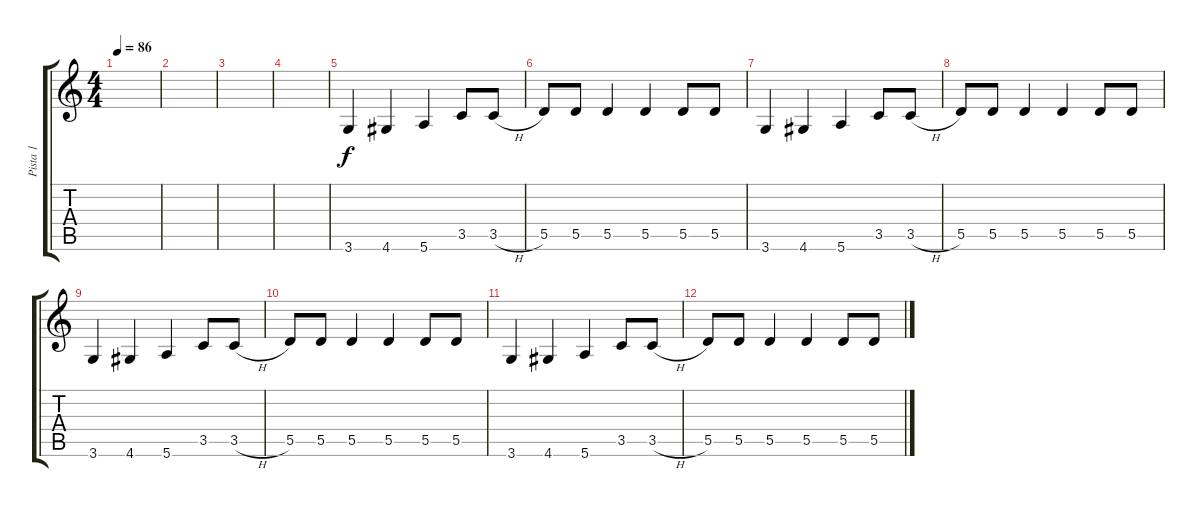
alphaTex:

\track ("Pista 1" "Pista 1") {instrument electricguitarclean}
\staff {score tabs}
\tuning (E4 B3 G3 D3 A2 E2) {hide}
\ts (4 4)
\tempo 86
\clef g2
\ks c
|
|
|
|
3.6.4 4.6.4 5.6.4 3.5.8 3.5{h}.8 |
5.5.8 5.5.8 5.5.4 5.5.4 5.5.8 5.5.8 |
3.6.4 4.6.4 5.6.4 3.5.8 3.5{h}.8 |
5.5.8 5.5.8 5.5.4 5.5.4 5.5.8 5.5.8 |
3.6.4 4.6.4 5.6.4 3.5.8 3.5{h}.8 |
5.5.8 5.5.8 5.5.4 5.5.4 5.5.8 5.5.8 |
3.6.4 4.6.4 5.6.4 3.5.8 3.5{h}.8 |
5.5.8 5.5.8 5.5.4 5.5.4 5.5.8 5.5.8
